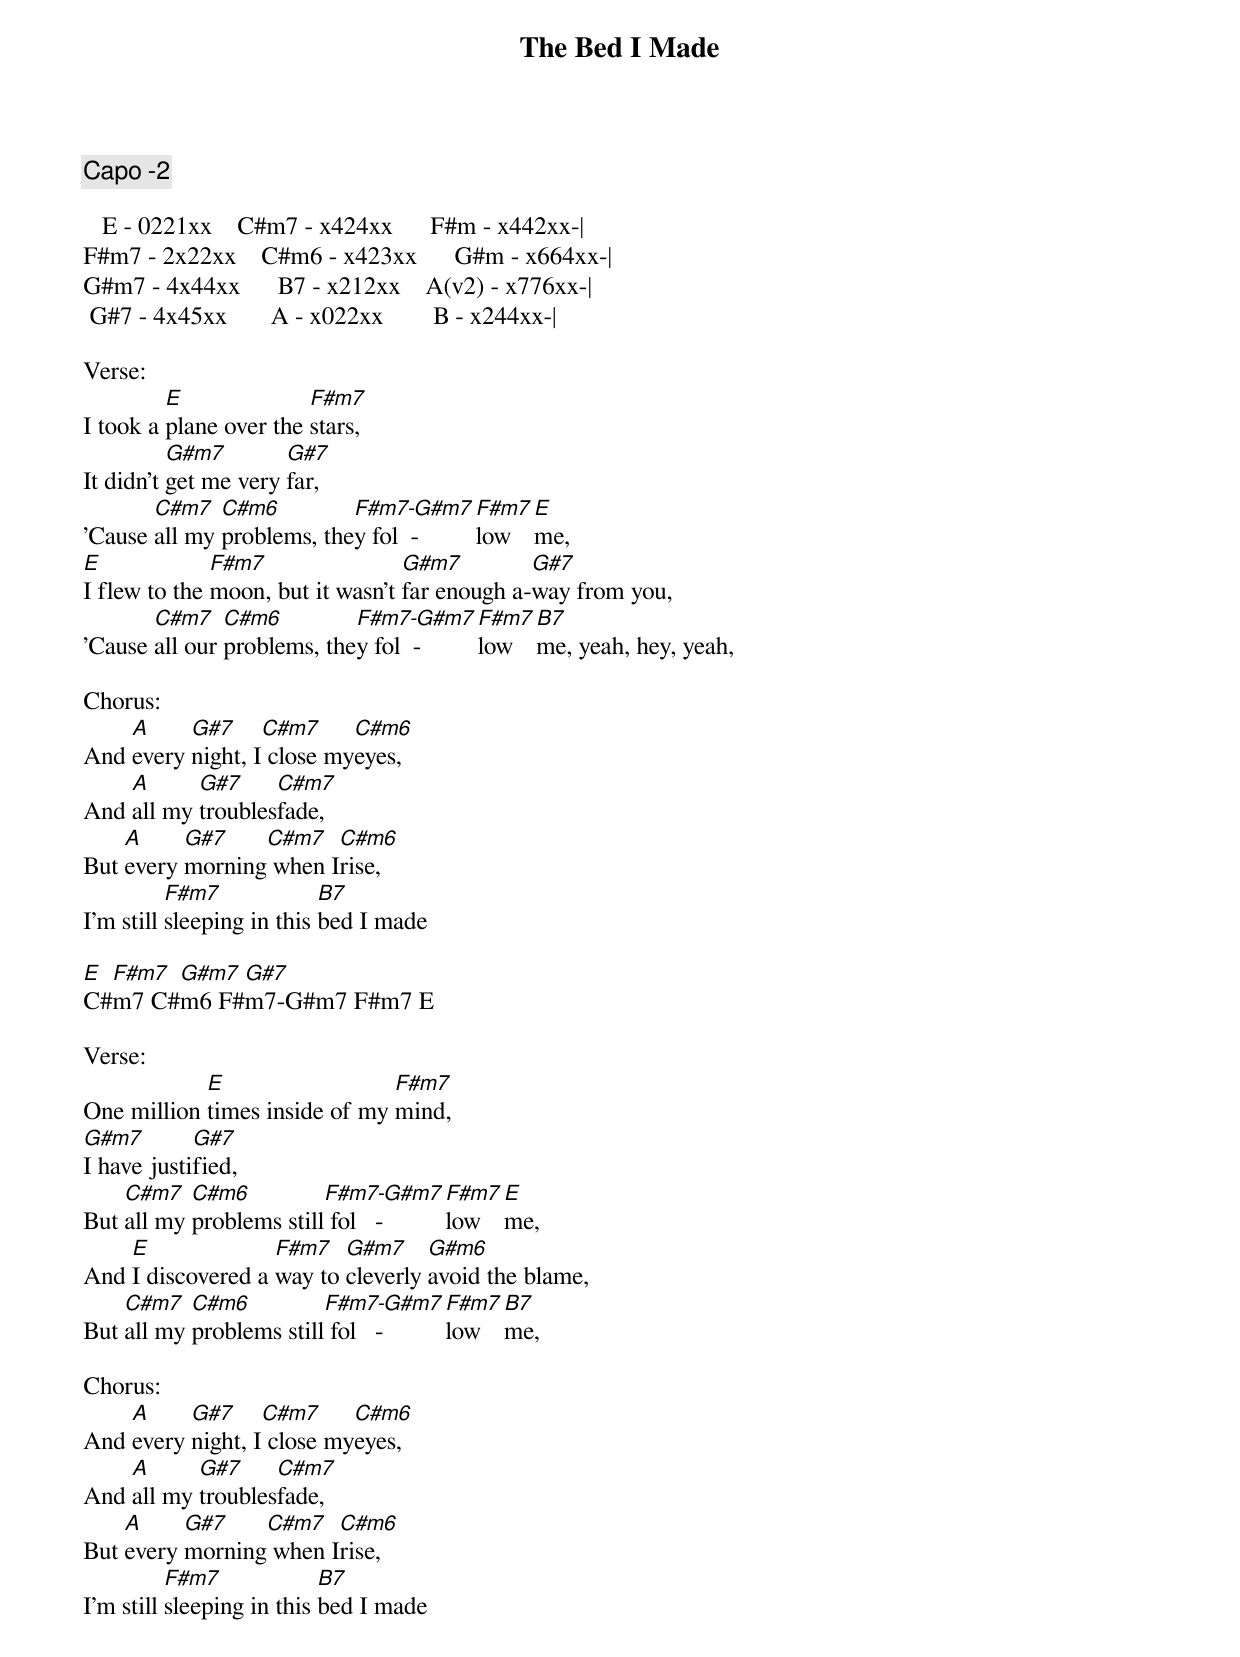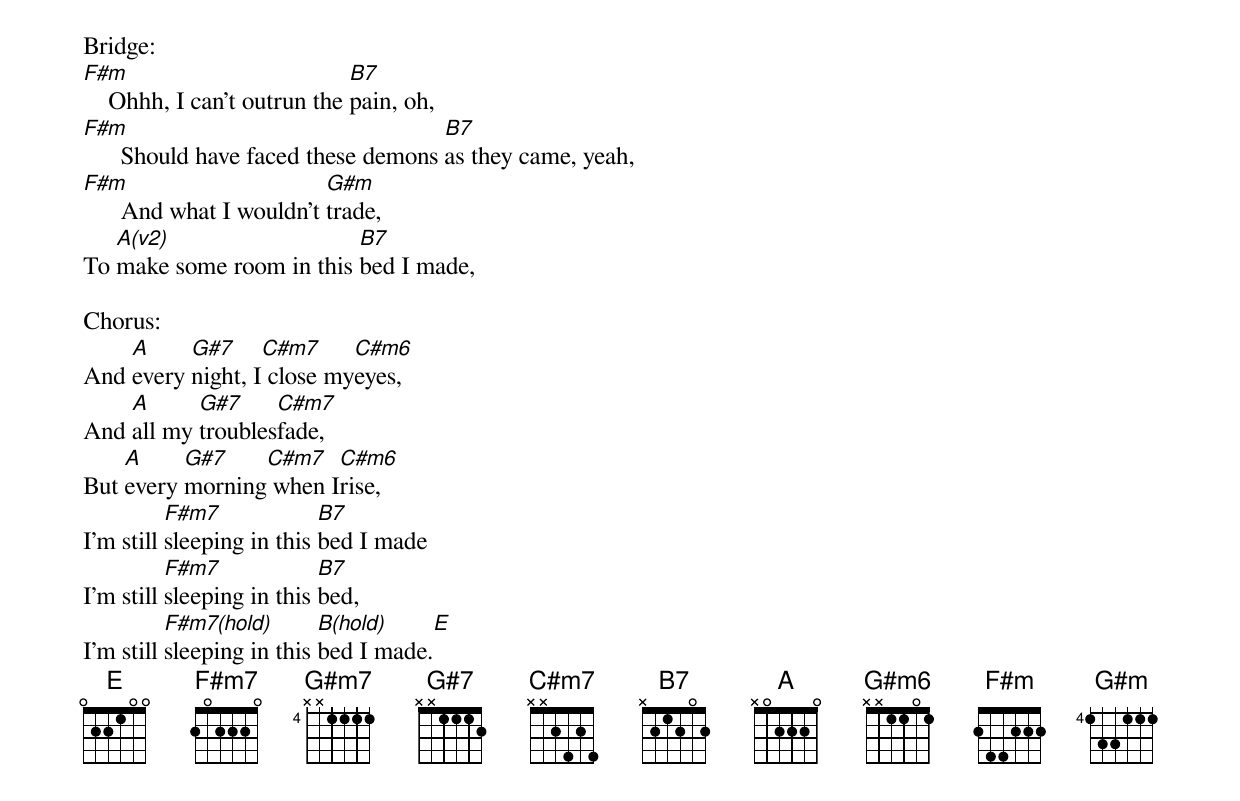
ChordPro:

{title:The Bed I Made}
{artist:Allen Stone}
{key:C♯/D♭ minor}
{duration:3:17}
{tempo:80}
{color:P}

{comment: Capo -2}

   E - 0221xx    C#m7 - x424xx      F#m - x442xx-|
F#m7 - 2x22xx    C#m6 - x423xx      G#m - x664xx-|
G#m7 - 4x44xx      B7 - x212xx    A(v2) - x776xx-|
 G#7 - 4x45xx       A - x022xx        B - x244xx-|

Verse:
I took a [E]plane over the [F#m7]stars,
It didn't [G#m7]get me very [G#7]far,
'Cause [C#m7]all my [C#m6]problems, the[F#m7-G#m7]y fol  -   [F#m7]low   [E]me,
[E]I flew to the [F#m7]moon, but it wasn't [G#m7]far enough a-[G#7]way from you,
'Cause [C#m7]all our [C#m6]problems, the[F#m7-G#m7]y fol  -   [F#m7]low   [B7]me, yeah, hey, yeah,

Chorus:
And [A]every [G#7]night, I[C#m7] close my[C#m6]eyes,
And [A]all my [G#7]troubles[C#m7]fade,
But [A]every [G#7]morning[C#m7] when I[C#m6]rise,
I'm still [F#m7]sleeping in this [B7]bed I made

[E]C#[F#m7]m7 C#[G#m7]m6 F#[G#7]m7-G#m7 F#m7 E

Verse:
One million [E]times inside of my [F#m7]mind,
[G#m7]I have justi[G#7]fied,
But [C#m7]all my [C#m6]problems still[F#m7-G#m7] fol   -   [F#m7]low   [E]me,
And [E]I discovered a [F#m7]way to [G#m7]cleverly [G#m6]avoid the blame,
But [C#m7]all my [C#m6]problems still[F#m7-G#m7] fol   -   [F#m7]low   [B7]me,

Chorus:
And [A]every [G#7]night, I[C#m7] close my[C#m6]eyes,
And [A]all my [G#7]troubles[C#m7]fade,
But [A]every [G#7]morning[C#m7] when I[C#m6]rise,
I'm still [F#m7]sleeping in this [B7]bed I made

Bridge:
[F#m]    Ohhh, I can't outrun the [B7]pain, oh,
[F#m]      Should have faced these demons [B7]as they came, yeah,
[F#m]      And what I wouldn't [G#m]trade,
To [A(v2)]make some room in this [B7]bed I made,

Chorus:
And [A]every [G#7]night, I[C#m7] close my[C#m6]eyes,
And [A]all my [G#7]troubles[C#m7]fade,
But [A]every [G#7]morning[C#m7] when I[C#m6]rise,
I'm still [F#m7]sleeping in this [B7]bed I made
I'm still [F#m7]sleeping in this [B7]bed,
I'm still [F#m7(hold)]sleeping in this [B(hold)]bed I made.[E]
